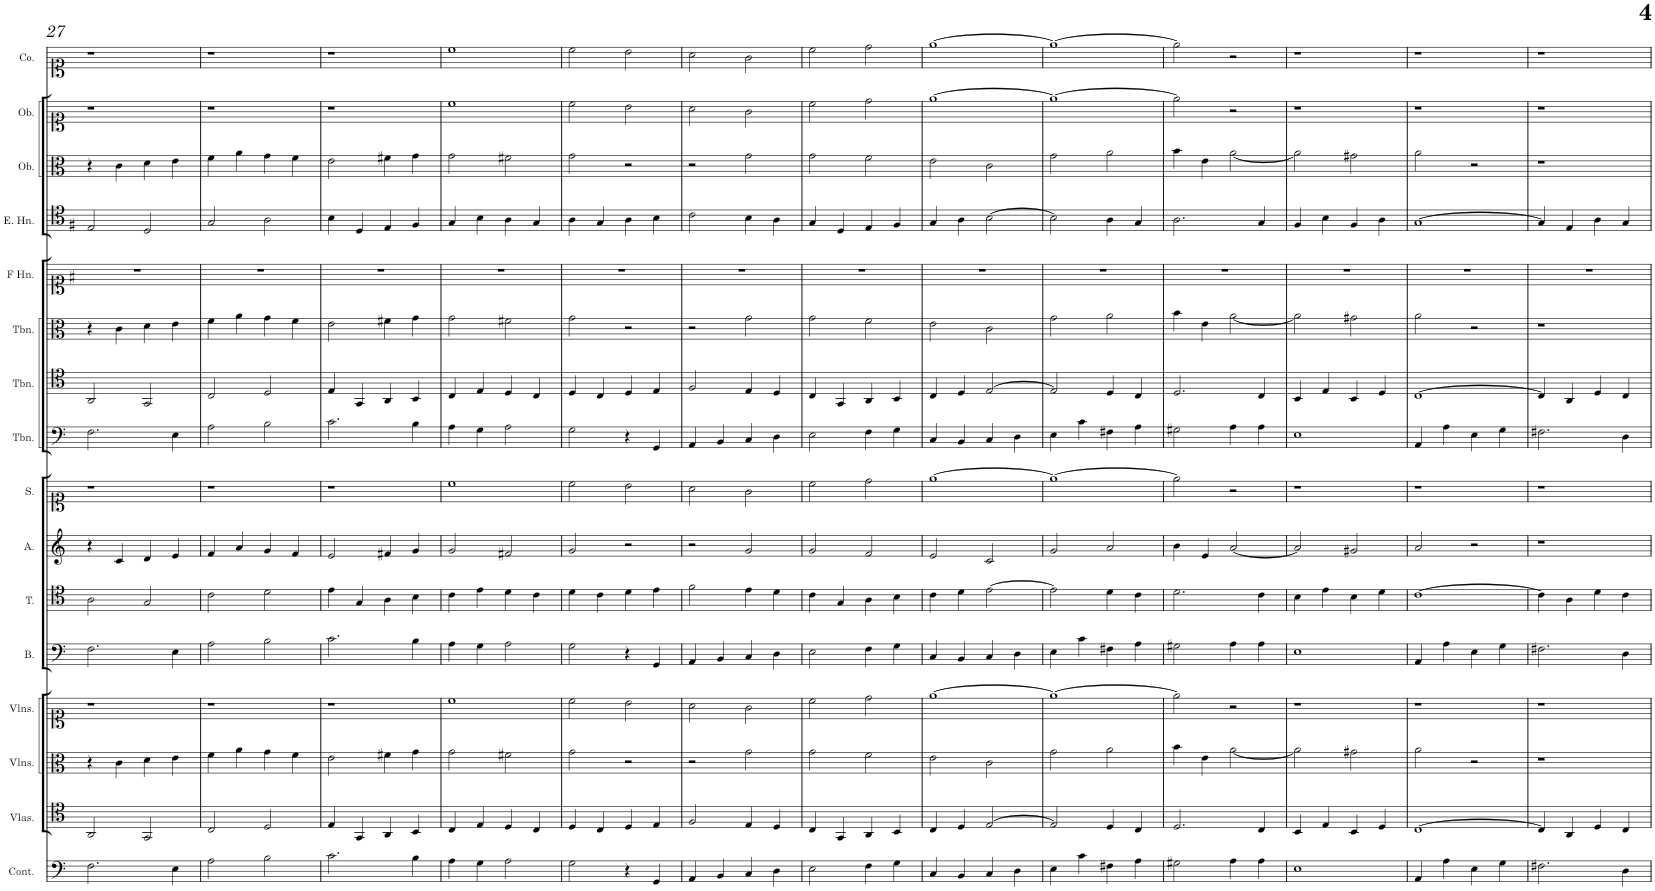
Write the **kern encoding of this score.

**kern	**kern	**kern	**kern	**kern	**kern	**kern	**kern	**kern	**kern	**kern	**kern	**kern	**kern	**kern	**kern	**kern	**kern
*part18	*part17	*part16	*part15	*part14	*part13	*part12	*part11	*part10	*part9	*part8	*part7	*part6	*part5	*part4	*part3	*part2	*part1
*staff18	*staff17	*staff16	*staff15	*staff14	*staff13	*staff12	*staff11	*staff10	*staff9	*staff8	*staff7	*staff6	*staff5	*staff4	*staff3	*staff2	*staff1
*I"Contrabasses	*I"Harpsichord	*I"Continuo	*I"Violas	*I"Violins	*I"Violins	*I"Bass	*I"Tenor	*I"Alto	*I"Soprano	*I"Trombone	*I"Trombone	*I"Trombone	*I"Horn in F	*I"English Horn	*I"Oboe	*I"Oboe	*I"Cornett
*I'Cbs.	*I'Hch.	*I'Cont.	*I'Vlas.	*I'Vlns.	*I'Vlns.	*I'B.	*I'T.	*I'A.	*I'S.	*I'Tbn.	*I'Tbn.	*I'Tbn.	*	*I'E. Hn.	*I'Ob.	*I'Ob.	*I'Co.
!!LO:PB:g=z
*clefF4	*clefF4	*clefF4	*clefC4	*clefC3	*clefC1	*clefF4	*clefC4	*clefG2	*clefC1	*clefF4	*clefC4	*clefC3	*clefC1	*clefC4	*clefC3	*clefC1	*clefC1
*Trd7c12	*	*	*	*	*	*	*Trd7c12	*	*	*	*	*	*Trd4c7	*Trd4c7	*	*	*Trd1c2
*k[]	*k[]	*k[]	*k[]	*k[]	*k[]	*k[]	*k[]	*k[]	*k[]	*k[]	*k[]	*k[]	*k[f#]	*k[f#]	*k[]	*k[]	*k[]
*M2/2	*M2/2	*M2/2	*M2/2	*M2/2	*M2/2	*M2/2	*M2/2	*M2/2	*M2/2	*M2/2	*M2/2	*M2/2	*M2/2	*M2/2	*M2/2	*M2/2	*M2/2
*met(c|)	*met(c|)	*met(c|)	*met(c|)	*met(c|)	*met(c|)	*met(c|)	*met(c|)	*met(c|)	*met(c|)	*met(c|)	*met(c|)	*met(c|)	*met(c|)	*met(c|)	*met(c|)	*met(c|)	*met(c|)
=27	=27	=27	=27	=27	=27	=27	=27	=27	=27	=27	=27	=27	=27	=27	=27	=27	=27
2.f	2.F	2.F\	2AA/	4r	1r	2.F\	2A\	4r	1r	2.F\	2AA/	4r	1r	2E/	4r	1r	1r
.	.	.	.	4c\	.	.	.	4c/	.	.	.	4c\	.	.	4c\	.	.
.	.	.	2GG/	4d\	.	.	2G/	4d/	.	.	2GG/	4d\	.	2D/	4d\	.	.
4e	4E	4E\	.	4e\	.	4E\	.	4e/	.	4E\	.	4e\	.	.	4e\	.	.
=28	=28	=28	=28	=28	=28	=28	=28	=28	=28	=28	=28	=28	=28	=28	=28	=28	=28
2a	2A	2A\	2C/	4f\	1r	2A\	2c\	4f/	1r	2A\	2C/	4f\	1r	2G/	4f\	1r	1r
.	.	.	.	4a\	.	.	.	4a/	.	.	.	4a\	.	.	4a\	.	.
2b	2B	2B\	2D/	4g\	.	2B\	2d\	4g/	.	2B\	2D/	4g\	.	2A\	4g\	.	.
.	.	.	.	4f\	.	.	.	4f/	.	.	.	4f\	.	.	4f\	.	.
=29	=29	=29	=29	=29	=29	=29	=29	=29	=29	=29	=29	=29	=29	=29	=29	=29	=29
2.cc	2.c	2.c\	4E/	2e\	1r	2.c\	4e\	2e/	1r	2.c\	4E/	2e\	1r	4B\	2e\	1r	1r
.	.	.	4GG/	.	.	.	4G/	.	.	.	4GG/	.	.	4D/	.	.	.
.	.	.	4AA/	4f#X\	.	.	4A\	4f#X/	.	.	4AA/	4f#X\	.	4E/	4f#X\	.	.
4b	4B	4B\	4BB/	4g\	.	4B\	4B\	4g/	.	4B\	4BB/	4g\	.	4F#/	4g\	.	.
=30	=30	=30	=30	=30	=30	=30	=30	=30	=30	=30	=30	=30	=30	=30	=30	=30	=30
4a	4A	4A\	4C/	2g\	1cc	4A\	4c\	2g/	1cc	4A\	4C/	2g\	1r	4G/	2g\	1cc	1cc
4g	4G	4G\	4E/	.	.	4G\	4e\	.	.	4G\	4E/	.	.	4B\	.	.	.
2a	2A	2A\	4D/	2f#X\	.	2A\	4d\	2f#X/	.	2A\	4D/	2f#X\	.	4A\	2f#X\	.	.
.	.	.	4C/	.	.	.	4c\	.	.	.	4C/	.	.	4G/	.	.	.
=31	=31	=31	=31	=31	=31	=31	=31	=31	=31	=31	=31	=31	=31	=31	=31	=31	=31
2g	2G	2G\	4D/	2g\	2cc\	2G\	4d\	2g/	2cc\	2G\	4D/	2g\	1r	4A\	2g\	2cc\	2cc\
.	.	.	4C/	.	.	.	4c\	.	.	.	4C/	.	.	4G/	.	.	.
4r	4r	4r	4D/	2r	2b\	4r	4d\	2r	2b\	4r	4D/	2r	.	4A\	2r	2b\	2b\
4G	4GG	4GG/	4E/	.	.	4GG/	4e\	.	.	4GG/	4E/	.	.	4B\	.	.	.
=32	=32	=32	=32	=32	=32	=32	=32	=32	=32	=32	=32	=32	=32	=32	=32	=32	=32
4A	4AA	4AA/	2F/	2r	2a\	4AA/	2f\	2r	2a\	4AA/	2F/	2r	1r	2c\	2r	2a\	2a\
4B	4BB	4BB/	.	.	.	4BB/	.	.	.	4BB/	.	.	.	.	.	.	.
4c	4C	4C/	4E/	2g\	2g\	4C/	4e\	2g/	2g\	4C/	4E/	2g\	.	4B\	2g\	2g\	2g\
4d	4D	4D\	4D/	.	.	4D\	4d\	.	.	4D\	4D/	.	.	4A\	.	.	.
=33	=33	=33	=33	=33	=33	=33	=33	=33	=33	=33	=33	=33	=33	=33	=33	=33	=33
2e	2E	2E\	4C/	2g\	2cc\	2E\	4c\	2g/	2cc\	2E\	4C/	2g\	1r	4G/	2g\	2cc\	2cc\
.	.	.	4GG/	.	.	.	4G/	.	.	.	4GG/	.	.	4D/	.	.	.
4f	4F	4F\	4AA/	2f\	2dd\	4F\	4A\	2f/	2dd\	4F\	4AA/	2f\	.	4E/	2f\	2dd\	2dd\
4g	4G	4G\	4BB/	.	.	4G\	4B\	.	.	4G\	4BB/	.	.	4F#/	.	.	.
=34	=34	=34	=34	=34	=34	=34	=34	=34	=34	=34	=34	=34	=34	=34	=34	=34	=34
4c	4C	4C/	4C/	2e\	[>1ee	4C/	4c\	2e/	[>1ee	4C/	4C/	2e\	1r	4G/	2e\	[>1ee	[>1ee
4B	4BB	4BB/	4D/	.	.	4BB/	4d\	.	.	4BB/	4D/	.	.	4A\	.	.	.
4c	4C	4C/	[>2E/	2c\	.	4C/	[>2e\	2c/	.	4C/	[>2E/	2c\	.	[>2B\	2c\	.	.
4d	4D	4D\	.	.	.	4D\	.	.	.	4D\	.	.	.	.	.	.	.
=35	=35	=35	=35	=35	=35	=35	=35	=35	=35	=35	=35	=35	=35	=35	=35	=35	=35
4e	4E	4E\	2E/]	2g\	1ee_	4E\	2e\]	2g/	1ee_	4E\	2E/]	2g\	1r	2B\]	2g\	1ee_	1ee_
4cc	4c	4c\	.	.	.	4c\	.	.	.	4c\	.	.	.	.	.	.	.
4f#X	4F#X	4F#X\	4D/	2a\	.	4F#X\	4d\	2a/	.	4F#X\	4D/	2a\	.	4A\	2a\	.	.
4a	4A	4A\	4C/	.	.	4A\	4c\	.	.	4A\	4C/	.	.	4G/	.	.	.
=36	=36	=36	=36	=36	=36	=36	=36	=36	=36	=36	=36	=36	=36	=36	=36	=36	=36
2g#X	2G#X	2G#X\	2.D/	4b\	2ee\]	2G#X\	2.d\	4b\	2ee\]	2G#X\	2.D/	4b\	1r	2.A\	4b\	2ee\]	2ee\]
.	.	.	.	4e\	.	.	.	4e/	.	.	.	4e\	.	.	4e\	.	.
4a	4A	4A\	.	[<2a\	2r	4A\	.	[<2a/	2r	4A\	.	[<2a\	.	.	[<2a\	2r	2r
4a	4A	4A\	4C/	.	.	4A\	4c\	.	.	4A\	4C/	.	.	4G/	.	.	.
=37	=37	=37	=37	=37	=37	=37	=37	=37	=37	=37	=37	=37	=37	=37	=37	=37	=37
1e	1E	1E	4BB/	2a\]	1r	1E	4B\	2a/]	1r	1E	4BB/	2a\]	1r	4F#/	2a\]	1r	1r
.	.	.	4E/	.	.	.	4e\	.	.	.	4E/	.	.	4B\	.	.	.
.	.	.	4BB/	2g#X\	.	.	4B\	2g#X/	.	.	4BB/	2g#X\	.	4F#/	2g#X\	.	.
.	.	.	4D/	.	.	.	4d\	.	.	.	4D/	.	.	4A\	.	.	.
=38	=38	=38	=38	=38	=38	=38	=38	=38	=38	=38	=38	=38	=38	=38	=38	=38	=38
4A	4AA	4AA/	[>1C	2a\	1r	4AA/	[>1c	2a/	1r	4AA/	[>1C	2a\	1r	[>1G	2a\	1r	1r
4a	4A	4A\	.	.	.	4A\	.	.	.	4A\	.	.	.	.	.	.	.
4e	4E	4E\	.	2r	.	4E\	.	2r	.	4E\	.	2r	.	.	2r	.	.
4g	4G	4G\	.	.	.	4G\	.	.	.	4G\	.	.	.	.	.	.	.
=39	=39	=39	=39	=39	=39	=39	=39	=39	=39	=39	=39	=39	=39	=39	=39	=39	=39
2.f#X	2.F#X	2.F#X\	4C/]	1r	1r	2.F#X\	4c\]	1r	1r	2.F#X\	4C/]	1r	1r	4G/]	1r	1r	1r
.	.	.	4AA/	.	.	.	4A\	.	.	.	4AA/	.	.	4E/	.	.	.
.	.	.	4D/	.	.	.	4d\	.	.	.	4D/	.	.	4A\	.	.	.
4d	4D	4D\	4C/	.	.	4D\	4c\	.	.	4D\	4C/	.	.	4G/	.	.	.
=	=	=	=	=	=	=	=	=	=	=	=	=	=	=	=	=	=
*-	*-	*-	*-	*-	*-	*-	*-	*-	*-	*-	*-	*-	*-	*-	*-	*-	*-
